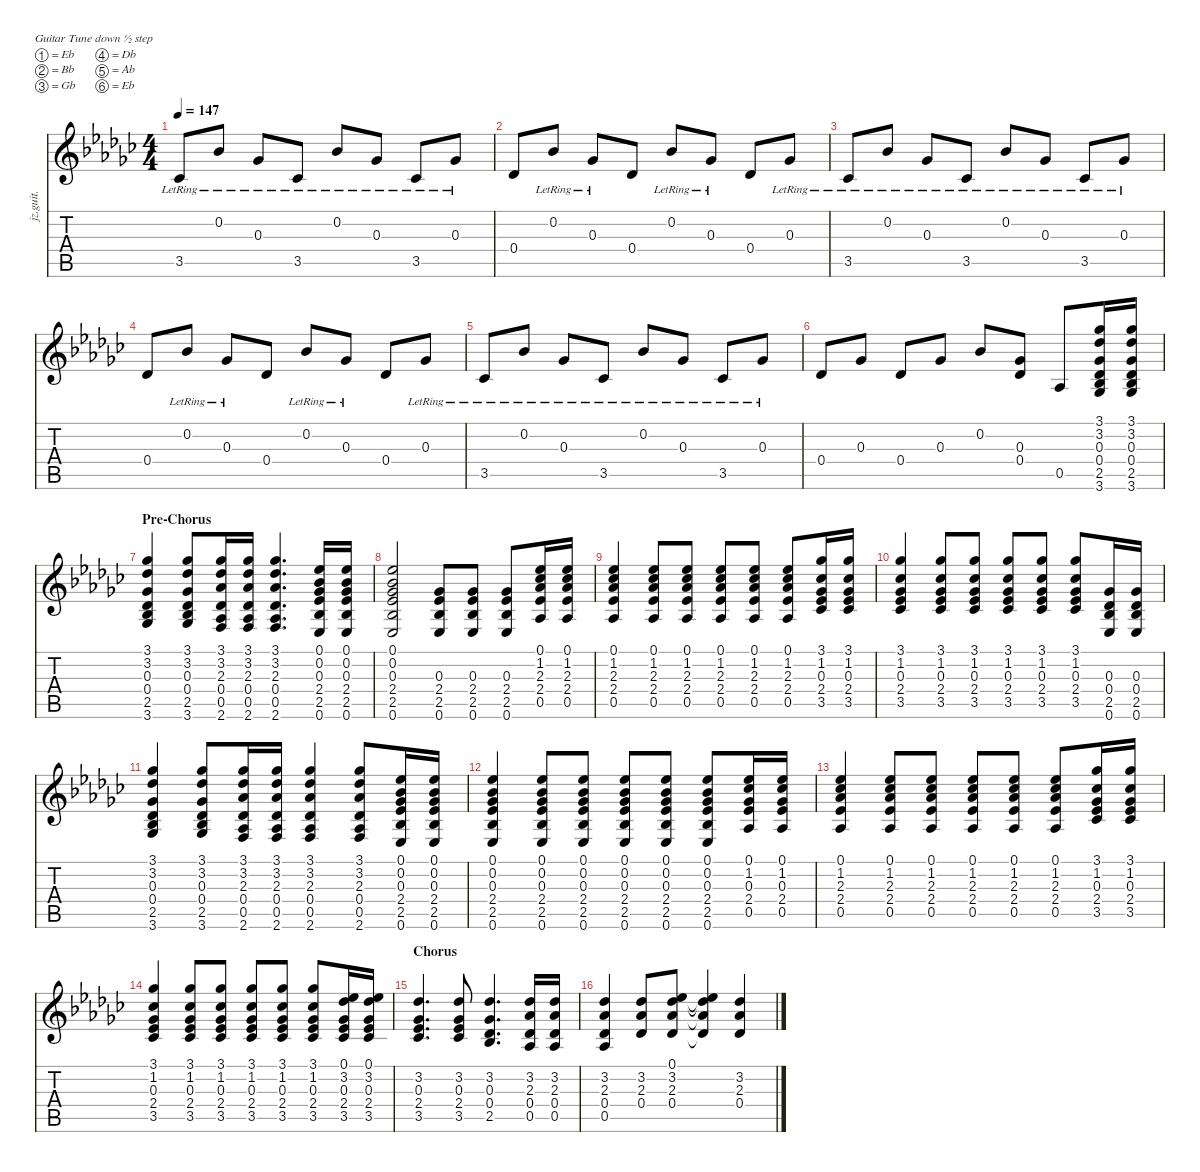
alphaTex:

\defaultSystemsLayout 4
\hideDynamics
\bracketExtendMode nobrackets
\otherSystemsTrackNameOrientation horizontal
\track ("Guitar (James)" "jz.guit.") {instrument electricguitarjazz}
\staff {score tabs}
\tuning (Eb4 Bb3 Gb3 Db3 Ab2 Eb2)
\ts (4 4)
\tempo 147
\clef g2
\ks ebminor
3.5{lr acc b}.8{dy f beam Up} 0.2{lr acc b}.8{beam Up} 0.3{lr acc b}.8{beam Up} 3.5{lr acc b}.8{beam Up} 0.2{lr acc b}.8{beam Up} 0.3{lr acc b}.8{beam Up} 3.5{lr acc b}.8{beam Up} 0.3{lr acc b}.8{beam Up} |
0.4{acc b}.8{beam Up} 0.2{lr acc b}.8{beam Up} 0.3{lr acc b}.8{beam Up} 0.4{acc b}.8{beam Up} 0.2{lr acc b}.8{beam Up} 0.3{lr acc b}.8{beam Up} 0.4{acc b}.8{beam Up} 0.3{lr acc b}.8{beam Up} |
3.5{lr acc b}.8{beam Up} 0.2{lr acc b}.8{beam Up} 0.3{lr acc b}.8{beam Up} 3.5{lr acc b}.8{beam Up} 0.2{lr acc b}.8{beam Up} 0.3{lr acc b}.8{beam Up} 3.5{lr acc b}.8{beam Up} 0.3{lr acc b}.8{beam Up} |
0.4{acc b}.8{beam Up} 0.2{lr acc b}.8{beam Up} 0.3{lr acc b}.8{beam Up} 0.4{acc b}.8{beam Up} 0.2{lr acc b}.8{beam Up} 0.3{lr acc b}.8{beam Up} 0.4{acc b}.8{beam Up} 0.3{lr acc b}.8{beam Up} |
3.5{lr acc b}.8{beam Up} 0.2{lr acc b}.8{beam Up} 0.3{lr acc b}.8{beam Up} 3.5{lr acc b}.8{beam Up} 0.2{lr acc b}.8{beam Up} 0.3{lr acc b}.8{beam Up} 3.5{lr acc b}.8{beam Up} 0.3{lr acc b}.8{beam Up} |
0.4{acc b}.8{beam Up} 0.3{acc b}.8{beam Up} 0.4{acc b}.8{beam Up} 0.3{acc b}.8{beam Up} 0.2{acc b}.8{beam Up} (0.3{acc b} 0.4{acc b}).8{beam Up} 0.5{acc b}.8{beam Up} (3.1{acc b} 3.2{acc b} 0.3{acc b} 0.4{acc b} 2.5{acc b} 3.6{acc b}).16{beam Up} (3.1{acc b} 3.2{acc b} 0.3{acc b} 0.4{acc b} 2.5{acc b} 3.6{acc b}).16{beam Up} |
\section ("" "Pre-Chorus")
(3.1{acc b} 3.2{acc b} 0.3{acc b} 0.4{acc b} 2.5{acc b} 3.6{acc b}).4{beam Up} (3.1{acc b} 3.2{acc b} 0.3{acc b} 0.4{acc b} 2.5{acc b} 3.6{acc b}).8{beam Up} (3.1{acc b} 3.2{acc b} 2.3{acc b} 0.4{acc b} 0.5{acc b} 2.6{acc forcenatural}).16{beam Up} (3.1{acc b} 3.2{acc b} 2.3{acc b} 0.4{acc b} 0.5{acc b} 2.6{acc forcenatural}).16{beam Up} (3.1{acc b} 3.2{acc b} 2.3{acc b} 0.4{acc b} 0.5{acc b} 2.6{acc forcenatural}).4{d beam Up} (0.1{acc b} 0.2{acc b} 0.3{acc b} 2.4{acc b} 2.5{acc b} 0.6{acc b}).16{beam Up} (0.1{acc b} 0.2{acc b} 0.3{acc b} 2.4{acc b} 2.5{acc b} 0.6{acc b}).16{beam Up} |
(0.1{acc b} 0.2{acc b} 0.3{acc b} 2.4{acc b} 2.5{acc b} 0.6{acc b}).2{beam Up} (0.3{acc b} 2.4{acc b} 2.5{acc b} 0.6{acc b}).8{beam Up} (0.3{acc b} 2.4{acc b} 2.5{acc b} 0.6{acc b}).8{beam Up} (0.3{acc b} 2.4{acc b} 2.5{acc b} 0.6{acc b}).8{beam Up} (0.1{acc b} 1.2{acc b} 2.3{acc b} 2.4{acc b} 0.5{acc b}).16{beam Up} (0.1{acc b} 1.2{acc b} 2.3{acc b} 2.4{acc b} 0.5{acc b}).16{beam Up} |
(0.1{acc b} 1.2{acc b} 2.3{acc b} 2.4{acc b} 0.5{acc b}).4{beam Up} (0.1{acc b} 1.2{acc b} 2.3{acc b} 2.4{acc b} 0.5{acc b}).8{beam Up} (0.1{acc b} 1.2{acc b} 2.3{acc b} 2.4{acc b} 0.5{acc b}).8{beam Up} (0.1{acc b} 1.2{acc b} 2.3{acc b} 2.4{acc b} 0.5{acc b}).8{beam Up} (0.1{acc b} 1.2{acc b} 2.3{acc b} 2.4{acc b} 0.5{acc b}).8{beam Up} (0.1{acc b} 1.2{acc b} 2.3{acc b} 2.4{acc b} 0.5{acc b}).8{beam Up} (3.1{acc b} 1.2{acc b} 0.3{acc b} 2.4{acc b} 3.5{acc b}).16{beam Up} (3.1{acc b} 1.2{acc b} 0.3{acc b} 2.4{acc b} 3.5{acc b}).16{beam Up} |
(3.1{acc b} 1.2{acc b} 0.3{acc b} 2.4{acc b} 3.5{acc b}).4{beam Up} (3.1{acc b} 1.2{acc b} 0.3{acc b} 2.4{acc b} 3.5{acc b}).8{beam Up} (3.1{acc b} 1.2{acc b} 0.3{acc b} 2.4{acc b} 3.5{acc b}).8{beam Up} (3.1{acc b} 1.2{acc b} 0.3{acc b} 2.4{acc b} 3.5{acc b}).8{beam Up} (3.1{acc b} 1.2{acc b} 0.3{acc b} 2.4{acc b} 3.5{acc b}).8{beam Up} (3.1{acc b} 1.2{acc b} 0.3{acc b} 2.4{acc b} 3.5{acc b}).8{beam Up} (0.3{acc b} 0.4{acc b} 2.5{acc b} 0.6{acc b}).16{beam Up} (0.3{acc b} 0.4{acc b} 2.5{acc b} 0.6{acc b}).16{beam Up} |
(3.1{acc b} 3.2{acc b} 0.3{acc b} 0.4{acc b} 2.5{acc b} 3.6{acc b}).4{beam Up} (3.1{acc b} 3.2{acc b} 0.3{acc b} 0.4{acc b} 2.5{acc b} 3.6{acc b}).8{beam Up} (3.1{acc b} 3.2{acc b} 2.3{acc b} 0.4{acc b} 0.5{acc b} 2.6{acc forcenatural}).16{beam Up} (3.1{acc b} 3.2{acc b} 2.3{acc b} 0.4{acc b} 0.5{acc b} 2.6{acc forcenatural}).16{beam Up} (3.1{acc b} 3.2{acc b} 2.3{acc b} 0.4{acc b} 0.5{acc b} 2.6{acc forcenatural}).4{beam Up} (3.1{acc b} 3.2{acc b} 2.3{acc b} 0.4{acc b} 0.5{acc b} 2.6{acc forcenatural}).8{beam Up} (0.1{acc b} 0.2{acc b} 0.3{acc b} 2.4{acc b} 2.5{acc b} 0.6{acc b}).16{beam Up} (0.1{acc b} 0.2{acc b} 0.3{acc b} 2.4{acc b} 2.5{acc b} 0.6{acc b}).16{beam Up} |
(0.1{acc b} 0.2{acc b} 0.3{acc b} 2.4{acc b} 2.5{acc b} 0.6{acc b}).4{beam Up} (0.1{acc b} 0.2{acc b} 0.3{acc b} 2.4{acc b} 2.5{acc b} 0.6{acc b}).8{beam Up} (0.1{acc b} 0.2{acc b} 0.3{acc b} 2.4{acc b} 2.5{acc b} 0.6{acc b}).8{beam Up} (0.1{acc b} 0.2{acc b} 0.3{acc b} 2.4{acc b} 2.5{acc b} 0.6{acc b}).8{beam Up} (0.1{acc b} 0.2{acc b} 0.3{acc b} 2.4{acc b} 2.5{acc b} 0.6{acc b}).8{beam Up} (0.1{acc b} 0.2{acc b} 0.3{acc b} 2.4{acc b} 2.5{acc b} 0.6{acc b}).8{beam Up} (0.1{acc b} 1.2{acc b} 0.3{acc b} 2.4{acc b} 0.5{acc b}).16{beam Up} (0.1{acc b} 1.2{acc b} 0.3{acc b} 2.4{acc b} 0.5{acc b}).16{beam Up} |
(0.1{acc b} 1.2{acc b} 2.3{acc b} 2.4{acc b} 0.5{acc b}).4{beam Up} (0.1{acc b} 1.2{acc b} 2.3{acc b} 2.4{acc b} 0.5{acc b}).8{beam Up} (0.1{acc b} 1.2{acc b} 2.3{acc b} 2.4{acc b} 0.5{acc b}).8{beam Up} (0.1{acc b} 1.2{acc b} 2.3{acc b} 2.4{acc b} 0.5{acc b}).8{beam Up} (0.1{acc b} 1.2{acc b} 2.3{acc b} 2.4{acc b} 0.5{acc b}).8{beam Up} (0.1{acc b} 1.2{acc b} 2.3{acc b} 2.4{acc b} 0.5{acc b}).8{beam Up} (3.1{acc b} 1.2{acc b} 0.3{acc b} 2.4{acc b} 3.5{acc b}).16{beam Up} (3.1{acc b} 1.2{acc b} 0.3{acc b} 2.4{acc b} 3.5{acc b}).16{beam Up} |
(3.1{acc b} 1.2{acc b} 0.3{acc b} 2.4{acc b} 3.5{acc b}).4{beam Up} (3.1{acc b} 1.2{acc b} 0.3{acc b} 2.4{acc b} 3.5{acc b}).8{beam Up} (3.1{acc b} 1.2{acc b} 0.3{acc b} 2.4{acc b} 3.5{acc b}).8{beam Up} (3.1{acc b} 1.2{acc b} 0.3{acc b} 2.4{acc b} 3.5{acc b}).8{beam Up} (3.1{acc b} 1.2{acc b} 0.3{acc b} 2.4{acc b} 3.5{acc b}).8{beam Up} (3.1{acc b} 1.2{acc b} 0.3{acc b} 2.4{acc b} 3.5{acc b}).8{beam Up} (0.1{acc b} 3.2{acc b} 0.3{acc b} 2.4{acc b} 3.5{acc b}).16{beam Up} (0.1{acc b} 3.2{acc b} 0.3{acc b} 2.4{acc b} 3.5{acc b}).16{beam Up} |
\section ("" "Chorus")
(3.2{acc b} 0.3{acc b} 2.4{acc b} 3.5{acc b}).4{d beam Up} (3.2{acc b} 0.3{acc b} 2.4{acc b} 3.5{acc b}).8{beam Up} (3.2{acc b} 0.3{acc b} 0.4{acc b} 2.5{acc b}).4{d beam Up} (3.2{acc b} 2.3{acc b} 0.4{acc b} 0.5{acc b}).16{beam Up} (3.2{acc b} 2.3{acc b} 0.4{acc b} 0.5{acc b}).16{beam Up} |
(3.2{acc b} 2.3{acc b} 0.4{acc b} 0.5{acc b}).4{beam Up} (3.2{acc b} 2.3{acc b} 0.4{acc b}).8{beam Up} (0.1{acc b} 3.2{acc b} 2.3{acc b} 0.4{acc b}).8{beam Up} (0.1{t acc b} 3.2{t acc b} 2.3{t acc b} 0.4{t acc b}).4{beam Up} (3.2{acc b} 2.3{acc b} 0.4{acc b}).4{beam Up}
